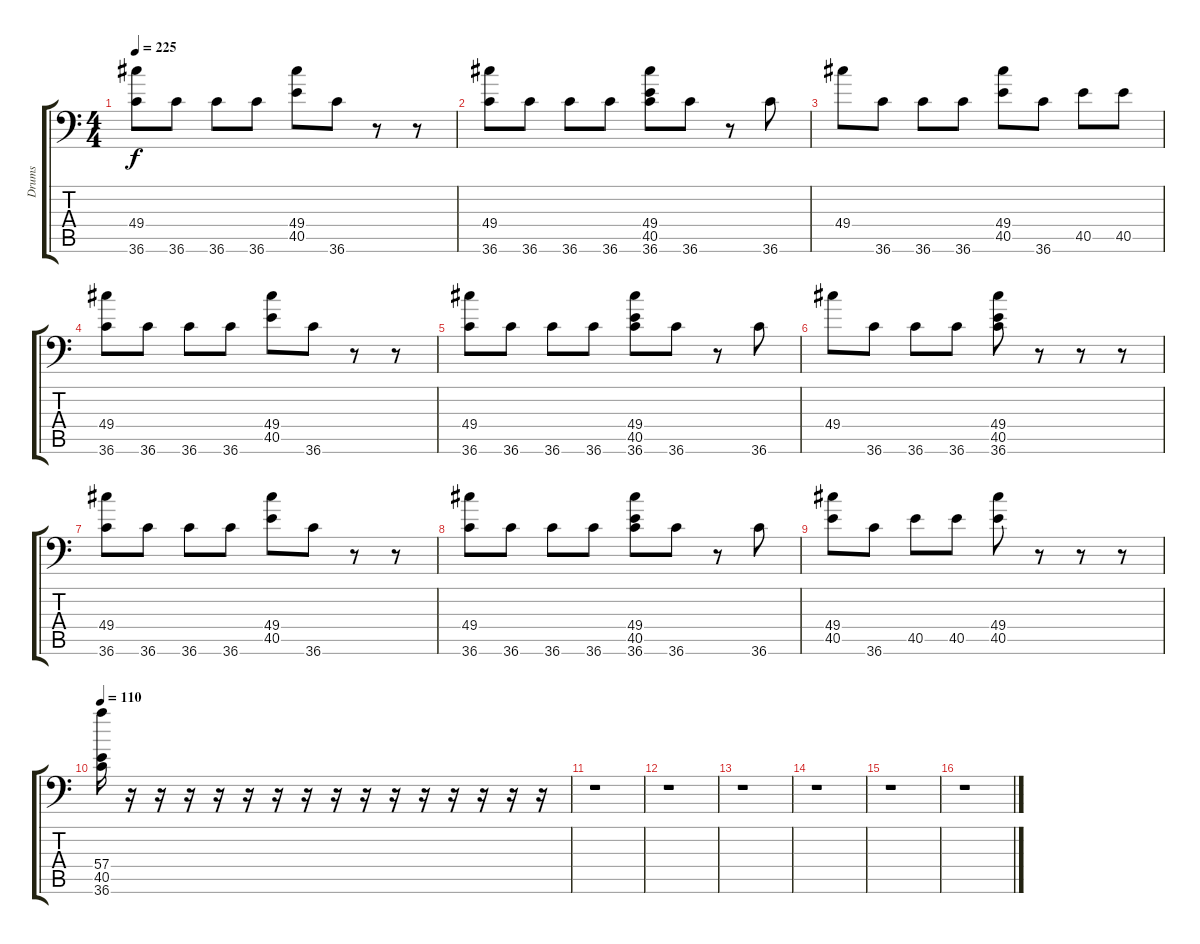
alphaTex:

\track ("Drums" "Drums") {instrument acousticgrandpiano}
\staff {score tabs}
\tuning (C-1 C-1 C-1 C-1 C-1 C-1) {hide}
\ts (4 4)
\tempo 225
\clef f4
\ks c
(49.4 36.6).8{dy f} 36.6.8 36.6.8 36.6.8 (49.4 40.5).8 36.6.8 r.8 r.8 |
(49.4 36.6).8 36.6.8 36.6.8 36.6.8 (49.4 40.5 36.6).8 36.6.8 r.8 36.6.8 |
49.4.8 36.6.8 36.6.8 36.6.8 (49.4 40.5).8 36.6.8 40.5.8 40.5.8 |
(49.4 36.6).8 36.6.8 36.6.8 36.6.8 (49.4 40.5).8 36.6.8 r.8 r.8 |
(49.4 36.6).8 36.6.8 36.6.8 36.6.8 (49.4 40.5 36.6).8 36.6.8 r.8 36.6.8 |
49.4.8 36.6.8 36.6.8 36.6.8 (49.4 40.5 36.6).8 r.8 r.8 r.8 |
(49.4 36.6).8 36.6.8 36.6.8 36.6.8 (49.4 40.5).8 36.6.8 r.8 r.8 |
(49.4 36.6).8 36.6.8 36.6.8 36.6.8 (49.4 40.5 36.6).8 36.6.8 r.8 36.6.8 |
(49.4 40.5).8 36.6.8 40.5.8 40.5.8 (49.4 40.5).8 r.8 r.8 r.8 |
\tempo 110
(57.4 40.5 36.6).16 r.16 r.16 r.16 r.16 r.16 r.16 r.16 r.16 r.16 r.16 r.16 r.16 r.16 r.16 r.16 |
r.1 |
r.1 |
r.1 |
r.1 |
r.1 |
r.1
